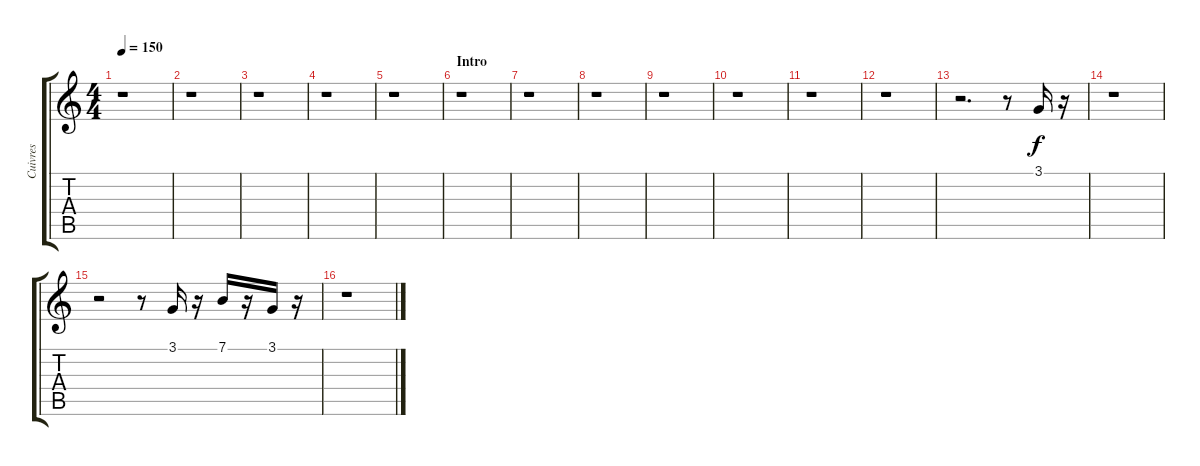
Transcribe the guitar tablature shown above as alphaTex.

\track ("Cuivres" "Cuivres") {instrument brasssection}
\staff {score tabs}
\tuning (E4 B3 G3 D3 A2 E2) {hide}
\ts (4 4)
\tempo 150
\clef g2
\ks c
r.1{dy f} |
r.1 |
r.1 |
r.1 |
r.1 |
\section ("" "Intro")
r.1 |
r.1 |
r.1 |
r.1 |
r.1 |
r.1 |
\section ("" "")
r.1 |
r.2{d} r.8 3.1.16 r.16 |
r.1 |
r.2 r.8 3.1.16 r.16 7.1.16 r.16 3.1.16 r.16 |
r.1
